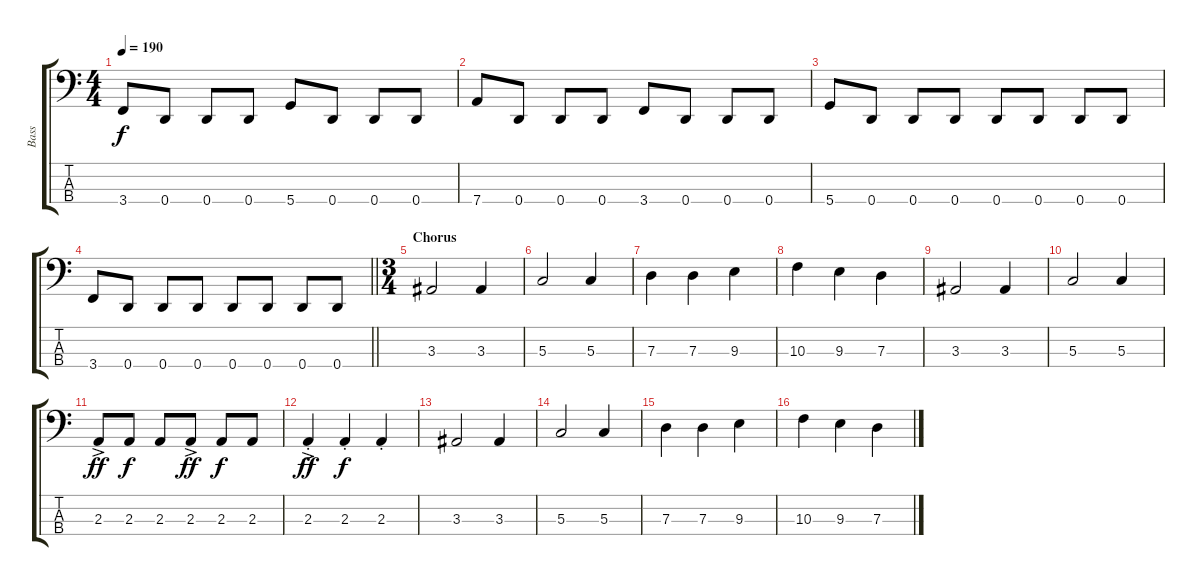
\track ("Bass" "Bass") {instrument electricbassfinger}
\staff {score tabs}
\tuning (F2 C2 G1 D1) {hide}
\ts (4 4)
\tempo 190
\clef f4
\ks c
3.4.8{dy f} 0.4.8 0.4.8 0.4.8 5.4.8 0.4.8 0.4.8 0.4.8 |
7.4.8 0.4.8 0.4.8 0.4.8 3.4.8 0.4.8 0.4.8 0.4.8 |
5.4.8 0.4.8 0.4.8 0.4.8 0.4.8 0.4.8 0.4.8 0.4.8 |
\barLineRight lightlight
3.4.8 0.4.8 0.4.8 0.4.8 0.4.8 0.4.8 0.4.8 0.4.8 |
\ts (3 4)
\section ("" "Chorus")
3.3.2 3.3.4 |
5.3.2 5.3.4 |
7.3.4 7.3.4 9.3.4 |
10.3.4 9.3.4 7.3.4 |
3.3.2 3.3.4 |
5.3.2 5.3.4 |
2.3{ac}.8{dy ff} 2.3.8{dy f} 2.3.8 2.3{ac}.8{dy ff} 2.3.8{dy f} 2.3.8 |
2.3{ac st}.4{dy ff} 2.3{st}.4{dy f} 2.3{st}.4 |
3.3.2 3.3.4 |
5.3.2 5.3.4 |
7.3.4 7.3.4 9.3.4 |
10.3.4 9.3.4 7.3.4
